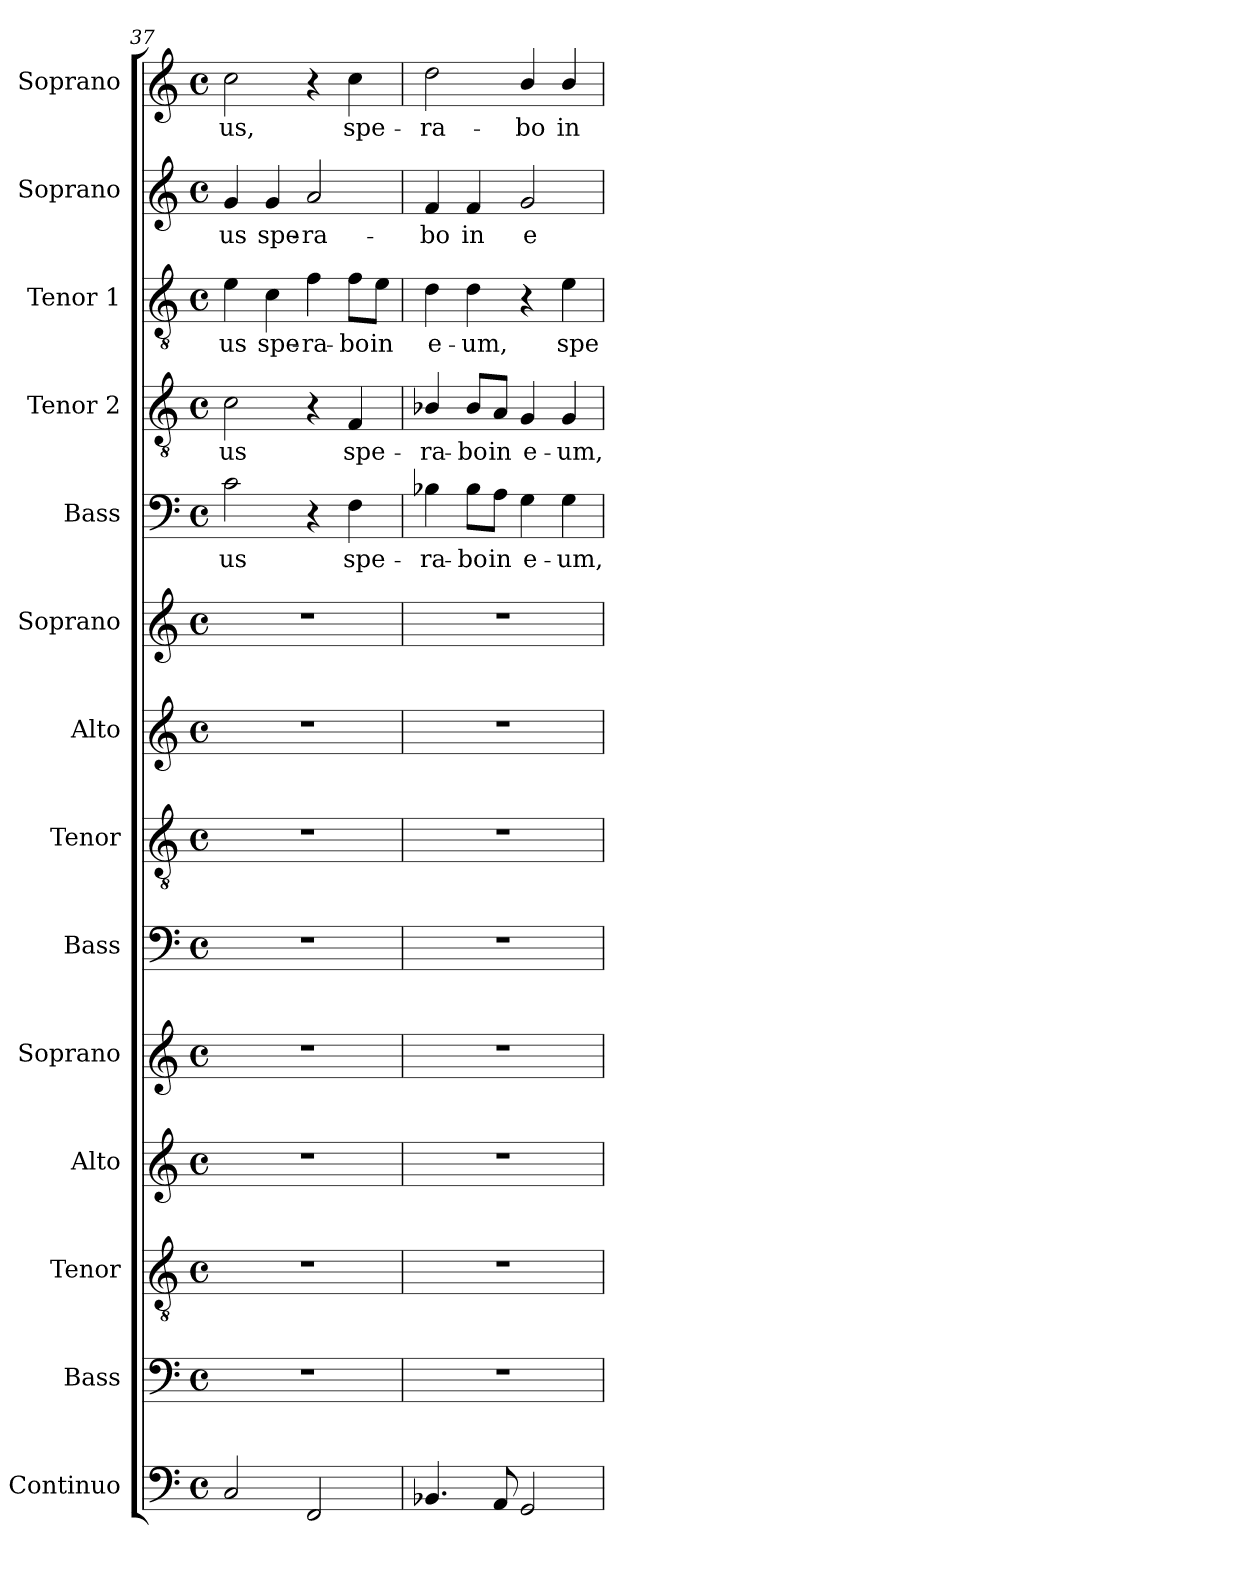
**kern	**kern	**kern	**kern	**kern	**kern	**kern	**kern	**kern	**kern	**text	**kern	**text	**kern	**text	**kern	**text	**kern	**text
*part14	*part13	*part12	*part11	*part10	*part9	*part8	*part7	*part6	*part5	*part5	*part4	*part4	*part3	*part3	*part2	*part2	*part1	*part1
*staff14	*staff13	*staff12	*staff11	*staff10	*staff9	*staff8	*staff7	*staff6	*staff5	*staff5	*staff4	*staff4	*staff3	*staff3	*staff2	*staff2	*staff1	*staff1
*I"Continuo	*I"Bass	*I"Tenor	*I"Alto	*I"Soprano	*I"Bass	*I"Tenor	*I"Alto	*I"Soprano	*I"Bass	*	*I"Tenor 2	*	*I"Tenor 1	*	*I"Soprano	*	*I"Soprano	*
*I'Cont.	*I'B.	*I'T.	*I'A.	*I'S.	*I'B.	*I'T.	*I'A.	*I'S.	*I'B.	*	*I'T2.	*	*I'T1.	*	*I'S.	*	*I'S.	*
!!LO:PB:g=z
*clefF4	*clefF4	*clefGv2	*clefG2	*clefG2	*clefF4	*clefGv2	*clefG2	*clefG2	*clefF4	*	*clefGv2	*	*clefGv2	*	*clefG2	*	*clefG2	*
*	*	*ITrd7c12	*	*	*	*ITrd7c12	*	*	*	*	*ITrd7c12	*	*ITrd7c12	*	*	*	*	*
*k[]	*k[]	*k[]	*k[]	*k[]	*k[]	*k[]	*k[]	*k[]	*k[]	*	*k[]	*	*k[]	*	*k[]	*	*k[]	*
*C:	*C:	*C:	*C:	*C:	*C:	*C:	*C:	*C:	*C:	*	*C:	*	*C:	*	*C:	*	*C:	*
*M4/4	*M4/4	*M4/4	*M4/4	*M4/4	*M4/4	*M4/4	*M4/4	*M4/4	*M4/4	*	*M4/4	*	*M4/4	*	*M4/4	*	*M4/4	*
*met(c)	*met(c)	*met(c)	*met(c)	*met(c)	*met(c)	*met(c)	*met(c)	*met(c)	*met(c)	*	*met(c)	*	*met(c)	*	*met(c)	*	*met(c)	*
=37	=37	=37	=37	=37	=37	=37	=37	=37	=37	=37	=37	=37	=37	=37	=37	=37	=37	=37
!	!	!	!	!	!	!	!	!	!	!LO:LY:b:color=#000000	!	!	!	!	!	!	!	!
!	!	!	!	!	!	!	!	!	!	!	!	!LO:LY:b:color=#000000	!	!	!	!	!	!
!	!	!	!	!	!	!	!	!	!	!	!	!	!	!LO:LY:b:color=#000000	!	!	!	!
!	!	!	!	!	!	!	!	!	!	!	!	!	!	!	!	!LO:LY:b:color=#000000	!	!
!	!	!	!	!	!	!	!	!	!	!	!	!	!	!	!	!	!	!LO:LY:b:color=#000000
2Ci/	1r	1r	1r	1r	1r	1r	1r	1r	2ci\	-us	2Ci\	-us	4Ei\	-us	4gi/	-us	2cci\	-us,
!	!	!	!	!	!	!	!	!	!	!	!	!	!	!LO:LY:b:color=#000000	!	!	!	!
!	!	!	!	!	!	!	!	!	!	!	!	!	!	!	!	!LO:LY:b:color=#000000	!	!
.	.	.	.	.	.	.	.	.	.	.	.	.	4Ci\	spe-	4gi/	spe-	.	.
!	!	!	!	!	!	!	!	!	!	!	!	!	!	!LO:LY:b:color=#000000	!	!	!	!
!	!	!	!	!	!	!	!	!	!	!	!	!	!	!	!	!LO:LY:b:color=#000000	!	!
2FFi/	.	.	.	.	.	.	.	.	4r	.	4r	.	4Fi\	-ra-	2ai/	-ra-	4r	.
!	!	!	!	!	!	!	!	!	!	!LO:LY:b:color=#000000	!	!	!	!	!	!	!	!
!	!	!	!	!	!	!	!	!	!	!	!	!LO:LY:b:color=#000000	!	!	!	!	!	!
!	!	!	!	!	!	!	!	!	!	!	!	!	!	!LO:LY:b:color=#000000	!	!	!	!
!	!	!	!	!	!	!	!	!	!	!	!	!	!	!	!	!	!	!LO:LY:b:color=#000000
.	.	.	.	.	.	.	.	.	4Fi\	spe-	4FFi/	spe-	8Fi\L	-bo	.	.	4cci\	spe-
!	!	!	!	!	!	!	!	!	!	!	!	!	!	!LO:LY:b:color=#000000	!	!	!	!
.	.	.	.	.	.	.	.	.	.	.	.	.	8Ei\J	in	.	.	.	.
=38	=38	=38	=38	=38	=38	=38	=38	=38	=38	=38	=38	=38	=38	=38	=38	=38	=38	=38
!	!	!	!	!	!	!	!	!	!	!LO:LY:b:color=#000000	!	!	!	!	!	!	!	!
!	!	!	!	!	!	!	!	!	!	!	!	!LO:LY:b:color=#000000	!	!	!	!	!	!
!	!	!	!	!	!	!	!	!	!	!	!	!	!	!LO:LY:b:color=#000000	!	!	!	!
!	!	!	!	!	!	!	!	!	!	!	!	!	!	!	!	!LO:LY:b:color=#000000	!	!
!	!	!	!	!	!	!	!	!	!	!	!	!	!	!	!	!	!	!LO:LY:b:color=#000000
4.BB-Xi/	1r	1r	1r	1r	1r	1r	1r	1r	4B-Xi\	-ra-	4BB-Xi/	-ra-	4Di\	e-	4fi/	-bo	2ddi\	-ra-
!	!	!	!	!	!	!	!	!	!	!LO:LY:b:color=#000000	!	!	!	!	!	!	!	!
!	!	!	!	!	!	!	!	!	!	!	!	!LO:LY:b:color=#000000	!	!	!	!	!	!
!	!	!	!	!	!	!	!	!	!	!	!	!	!	!LO:LY:b:color=#000000	!	!	!	!
!	!	!	!	!	!	!	!	!	!	!	!	!	!	!	!	!LO:LY:b:color=#000000	!	!
.	.	.	.	.	.	.	.	.	8B-i\L	-bo	8BB-i/L	-bo	4Di\	-um,	4fi/	in	.	.
!	!	!	!	!	!	!	!	!	!	!LO:LY:b:color=#000000	!	!	!	!	!	!	!	!
!	!	!	!	!	!	!	!	!	!	!	!	!LO:LY:b:color=#000000	!	!	!	!	!	!
8AAi/	.	.	.	.	.	.	.	.	8Ai\J	in	8AAi/J	in	.	.	.	.	.	.
!	!	!	!	!	!	!	!	!	!	!LO:LY:b:color=#000000	!	!	!	!	!	!	!	!
!	!	!	!	!	!	!	!	!	!	!	!	!LO:LY:b:color=#000000	!	!	!	!	!	!
!	!	!	!	!	!	!	!	!	!	!	!	!	!	!	!	!LO:LY:b:color=#000000	!	!
!	!	!	!	!	!	!	!	!	!	!	!	!	!	!	!	!	!	!LO:LY:b:color=#000000
2GGi/	.	.	.	.	.	.	.	.	4Gi\	e-	4GGi/	e-	4r	.	2gi/	e-	4bi/	-bo
!	!	!	!	!	!	!	!	!	!	!LO:LY:b:color=#000000	!	!	!	!	!	!	!	!
!	!	!	!	!	!	!	!	!	!	!	!	!LO:LY:b:color=#000000	!	!	!	!	!	!
!	!	!	!	!	!	!	!	!	!	!	!	!	!	!LO:LY:b:color=#000000	!	!	!	!
!	!	!	!	!	!	!	!	!	!	!	!	!	!	!	!	!	!	!LO:LY:b:color=#000000
.	.	.	.	.	.	.	.	.	4Gi\	-um,	4GGi/	-um,	4Ei\	spe-	.	.	4bi/	in
=	=	=	=	=	=	=	=	=	=	=	=	=	=	=	=	=	=	=
*-	*-	*-	*-	*-	*-	*-	*-	*-	*-	*-	*-	*-	*-	*-	*-	*-	*-	*-
